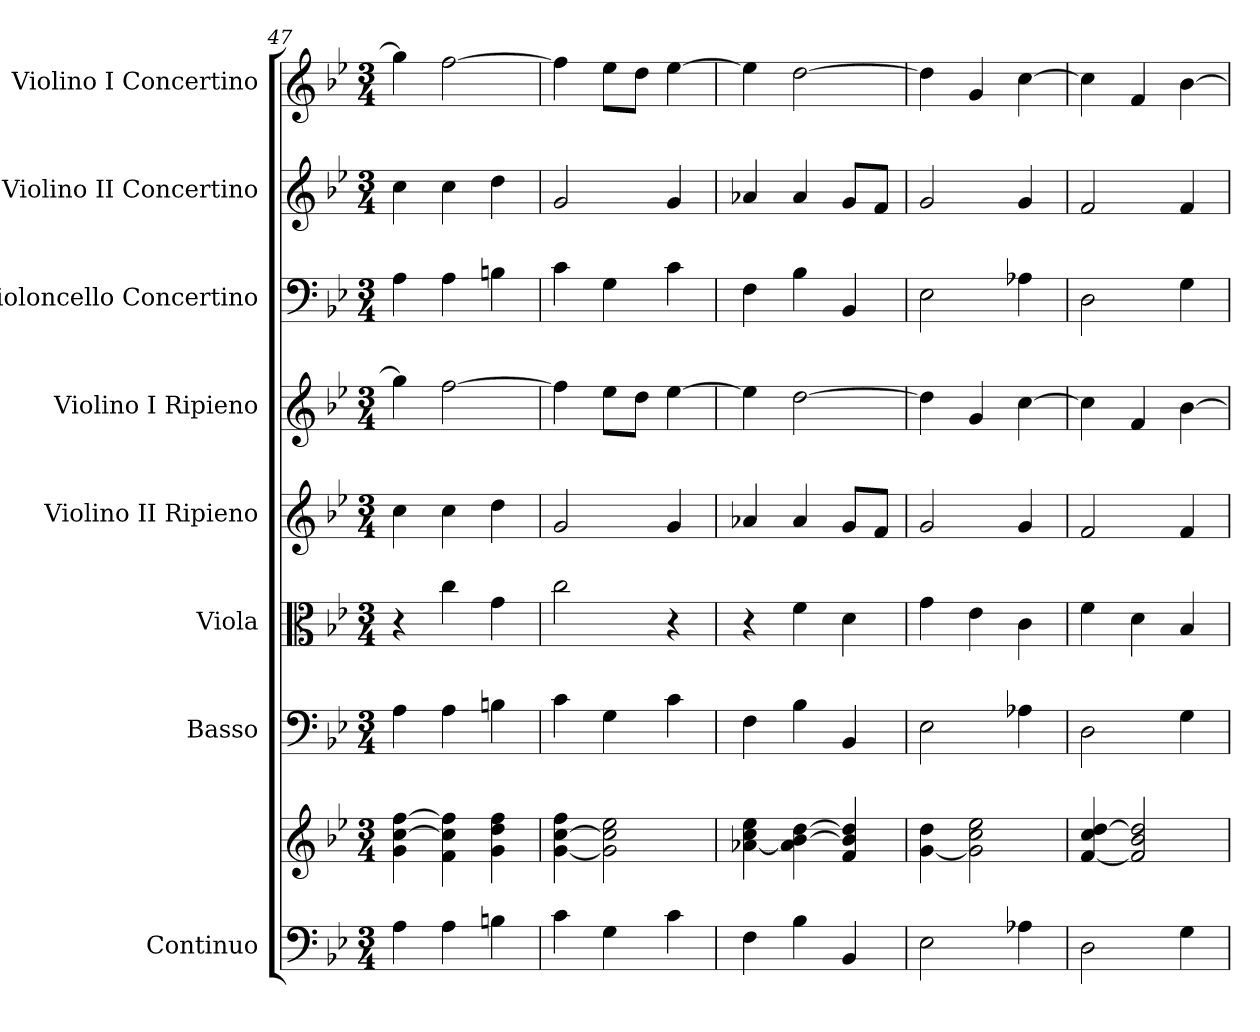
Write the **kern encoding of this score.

**kern	**kern	**kern	**kern	**kern	**kern	**kern	**kern	**kern
*part8	*part8	*part7	*part6	*part5	*part4	*part3	*part2	*part1
*staff9	*staff8	*staff7	*staff6	*staff5	*staff4	*staff3	*staff2	*staff1
*I"Continuo	*	*I"Basso	*I"Viola	*I"Violino II Ripieno	*I"Violino I Ripieno	*I"Violoncello Concertino	*I"Violino II Concertino	*I"Violino I Concertino
*	*	*	*	*	*	*I'Vc	*I'Vln	*I'Vln
*clefF4	*clefG2	*clefF4	*clefC3	*clefG2	*clefG2	*clefF4	*clefG2	*clefG2
*k[b-e-]	*k[b-e-]	*k[b-e-]	*k[b-e-]	*k[b-e-]	*k[b-e-]	*k[b-e-]	*k[b-e-]	*k[b-e-]
*M3/4	*M3/4	*M3/4	*M3/4	*M3/4	*M3/4	*M3/4	*M3/4	*M3/4
=47	=47	=47	=47	=47	=47	=47	=47	=47
4A\	4g\ [4cc\ [4ff\	4A\	4r	4cc\	4gg\]	4A\	4cc\	4gg\]
4A\	4f\ 4cc\] 4ff\]	4A\	4cc\	4cc\	[2ff\	4A\	4cc\	[2ff\
4Bn\	4g\ 4dd\ 4ff\	4Bn\	4g\	4dd\	.	4Bn\	4dd\	.
=48	=48	=48	=48	=48	=48	=48	=48	=48
4c\	[4g\ [4cc\ 4ff\	4c\	2cc\	2g/	4ff\]	4c\	2g/	4ff\]
4G\	2g\] 2cc\] 2ee-\	4G\	.	.	8ee-\L	4G\	.	8ee-\L
.	.	.	.	.	8dd\J	.	.	8dd\J
4c\	.	4c\	4r	4g/	[4ee-\	4c\	4g/	[4ee-\
!!LO:PB:g=z
=49	=49	=49	=49	=49	=49	=49	=49	=49
4F\	[4a-X\ 4cc\ 4ee-\	4F\	4r	4a-X/	4ee-\]	4F\	4a-X/	4ee-\]
4B-\	4a-\] [4b-\ [4dd\	4B-\	4f\	4a-/	[2dd\	4B-\	4a-/	[2dd\
4BB-/	4f/ 4b-/] 4dd/]	4BB-/	4d\	8g/L	.	4BB-/	8g/L	.
.	.	.	.	8f/J	.	.	8f/J	.
=50	=50	=50	=50	=50	=50	=50	=50	=50
2E-\	[4g\ 4dd\	2E-\	4g\	2g/	4dd\]	2E-\	2g/	4dd\]
.	2g\] 2cc\ 2ee-\	.	4e-\	.	4g/	.	.	4g/
4A-X\	.	4A-X\	4c\	4g/	[4cc\	4A-X\	4g/	[4cc\
=51	=51	=51	=51	=51	=51	=51	=51	=51
2D\	[4f/ 4cc/ [4dd/	2D\	4f\	2f/	4cc\]	2D\	2f/	4cc\]
.	2f/] 2b-/ 2dd/]	.	4d\	.	4f/	.	.	4f/
4G\	.	4G\	4B-/	4f/	[4b-\	4G\	4f/	[4b-\
=	=	=	=	=	=	=	=	=
*-	*-	*-	*-	*-	*-	*-	*-	*-
